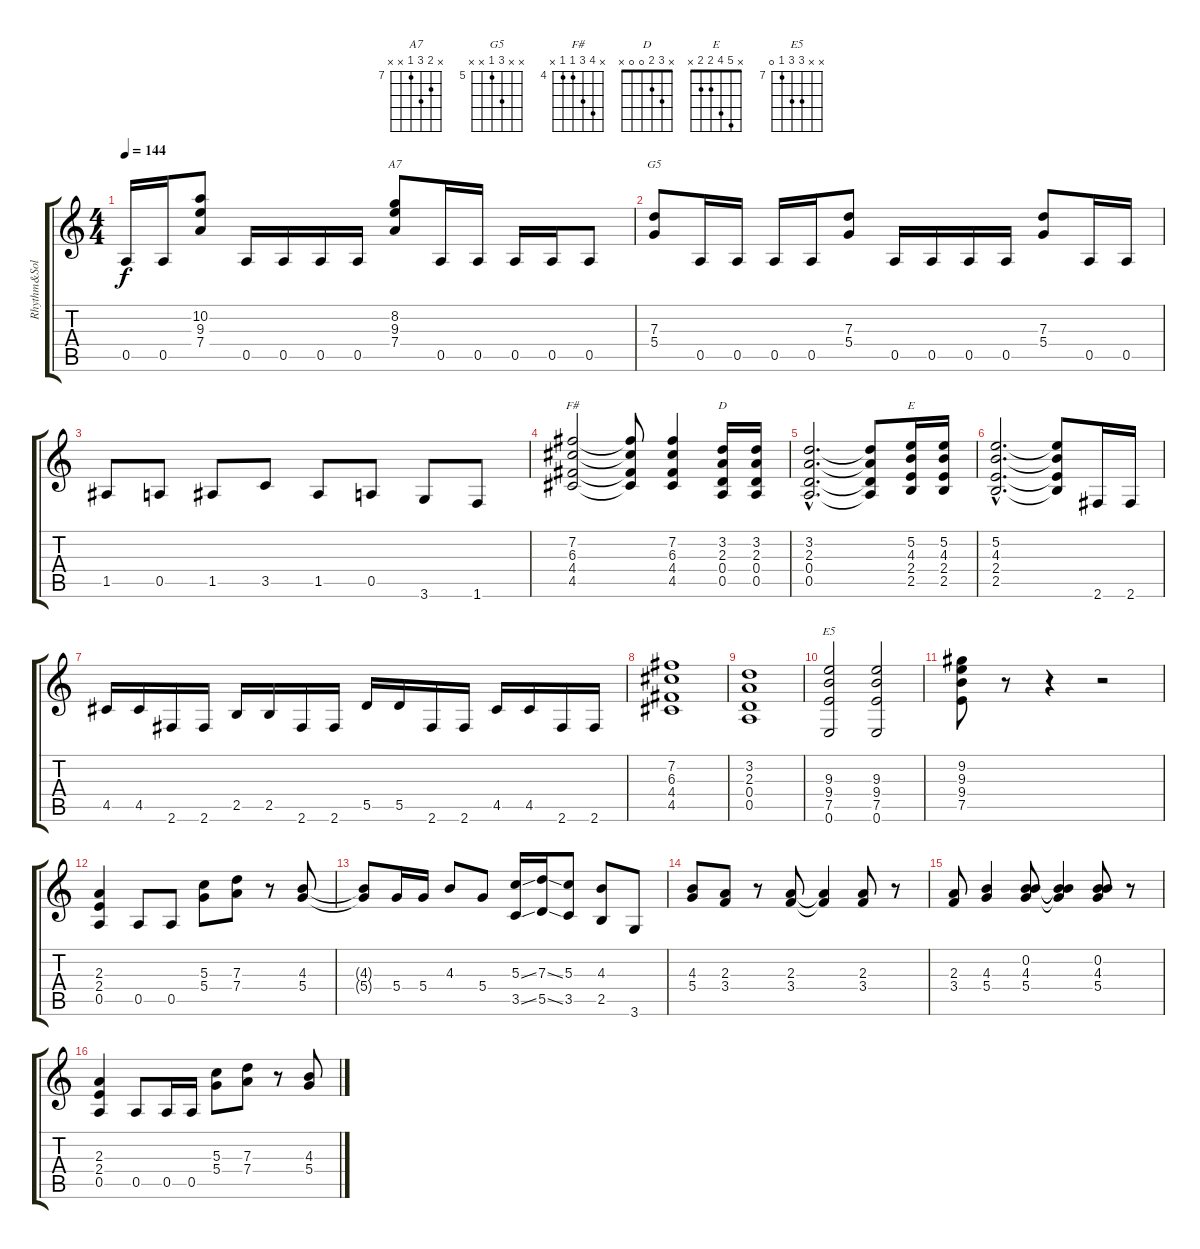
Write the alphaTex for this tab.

\track ("Rhythm&Solo Gtr." "Rhythm&Sol") {instrument overdrivenguitar}
\staff {score tabs}
\tuning (E4 B3 G3 D3 A2 E2) {hide}
\chord ("A7" x 8 9 7 x x) {firstfret 7}
\chord ("G5" x x 7 5 x x) {firstfret 5}
\chord ("F#" x 7 6 4 4 x) {firstfret 4}
\chord ("D" x 3 2 0 0 x)
\chord ("E" x 5 4 2 2 x)
\chord ("E5" x x 9 9 7 0) {firstfret 7}
\ts (4 4)
\tempo 144
\clef g2
\ks c
0.5.16{dy f} 0.5.16 (10.2 9.3 7.4).8 0.5.16 0.5.16 0.5.16 0.5.16 (8.2 9.3 7.4).8{ch "A7"} 0.5.16 0.5.16 0.5.16 0.5.16 0.5.8 |
(7.3 5.4).8{ch "G5"} 0.5.16 0.5.16 0.5.16 0.5.16 (7.3 5.4).8 0.5.16 0.5.16 0.5.16 0.5.16 (7.3 5.4).8 0.5.16 0.5.16 |
1.5.8 0.5.8 1.5.8 3.5.8 1.5.8 0.5.8 3.6.8 1.6.8 |
(7.2 6.3 4.4 4.5).2{ch "F#"} (7.2{t} 6.3{t} 4.4{t} 4.5{t}).8 (7.2 6.3 4.4 4.5).4 (3.2 2.3 0.4 0.5).16{ch "D"} (3.2 2.3 0.4 0.5).16 |
(3.2{hac} 2.3{hac} 0.4{hac} 0.5{hac}).2{d} (3.2{t} 2.3{t} 0.4{t} 0.5{t}).8 (5.2 4.3 2.4 2.5).16{ch "E"} (5.2 4.3 2.4 2.5).16 |
(5.2{hac} 4.3{hac} 2.4{hac} 2.5{hac}).2{d} (5.2{t} 4.3{t} 2.4{t} 2.5{t}).8 2.6.16 2.6.16 |
4.5.16 4.5.16 2.6.16 2.6.16 2.5.16 2.5.16 2.6.16 2.6.16 5.5.16 5.5.16 2.6.16 2.6.16 4.5.16 4.5.16 2.6.16 2.6.16 |
(7.2 6.3 4.4 4.5).1 |
(3.2 2.3 0.4 0.5).1 |
(9.3 9.4 7.5 0.6).2{ch "E5"} (9.3 9.4 7.5 0.6).2 |
(9.2 9.3 9.4 7.5).8 r.8 r.4 r.2 |
(2.3 2.4 0.5).4 0.5.8 0.5.8 (5.3 5.4).8 (7.3 7.4).8 r.8 (4.3 5.4).8 |
(4.3{t} 5.4{t}).8 5.4.16 5.4.16 4.3.8 5.4.8 (5.3{ss} 3.5{ss}).16 (7.3{ss} 5.5{ss}).16 (5.3 3.5).8 (4.3 2.5).8 3.6.8 |
(4.3 5.4).8 (2.3 3.4).8 r.8 (2.3 3.4).8 (2.3{t} 3.4{t}).4 (2.3 3.4).8 r.8 |
(2.3 3.4).8 (4.3 5.4).4 (0.2 4.3 5.4).8 (0.2{t} 4.3{t} 5.4{t}).4 (0.2 4.3 5.4).8 r.8 |
(2.3 2.4 0.5).4 0.5.8 0.5.16 0.5.16 (5.3 5.4).8 (7.3 7.4).8 r.8 (4.3 5.4).8
